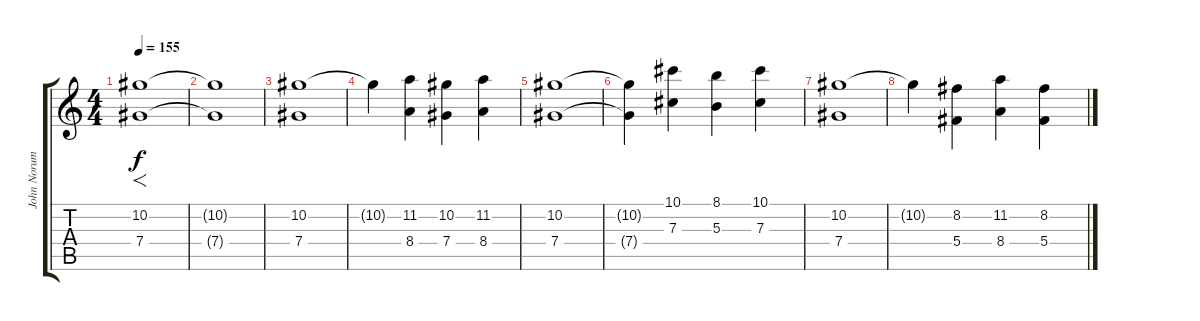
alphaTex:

\track ("John Norum" "John Norum") {instrument distortionguitar}
\staff {score tabs}
\tuning (Eb4 Bb3 Gb3 Db3 Ab2 Db2) {hide}
\ts (4 4)
\tempo 155
\clef g2
\ks c
(10.2 7.4).1{f dy f} |
(10.2{t} 7.4{t}).1 |
(10.2 7.4).1 |
10.2{t}.4 (11.2 8.4).4 (10.2 7.4).4 (11.2 8.4).4 |
(10.2 7.4).1 |
(10.2{t} 7.4{t}).4 (10.1 7.3).4 (8.1 5.3).4 (10.1 7.3).4 |
(10.2 7.4).1 |
10.2{t}.4 (8.2 5.4).4 (11.2 8.4).4 (8.2 5.4).4
